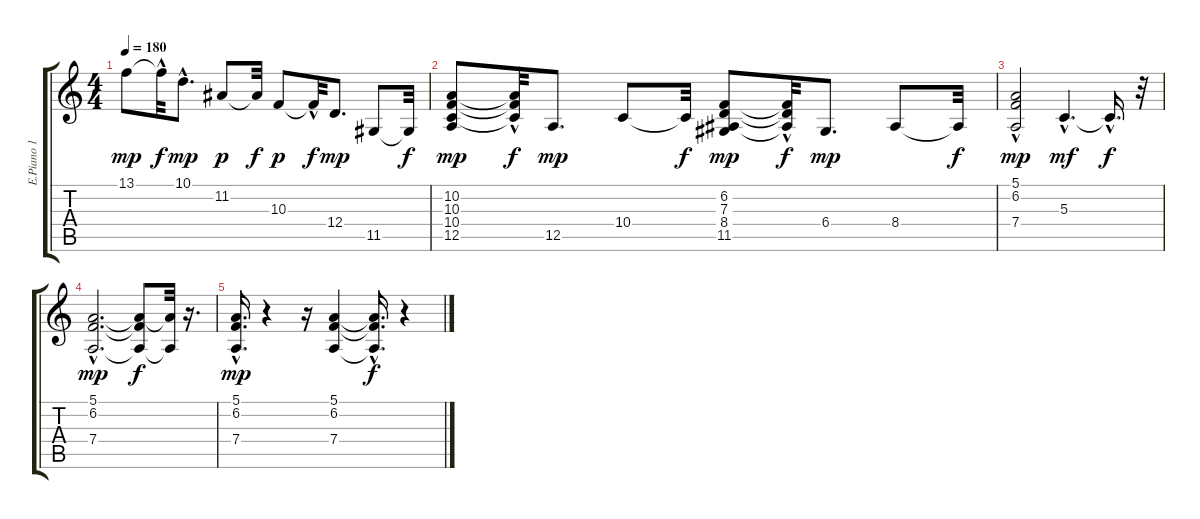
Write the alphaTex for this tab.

\track ("E.Piano 1" "E.Piano 1") {instrument electricpiano1}
\staff {score tabs}
\tuning (E4 B3 G3 D3 A2 E2) {hide}
\ts (4 4)
\tempo 180
\clef g2
\ks c
13.1.8{dy mp} 13.1{hac t}.32{dy f} 10.1{hac}.8{d dy mp} 11.2.8{dy p} 11.2{t}.32{dy f} 10.3.8{dy p} 10.3{hac t}.32{dy f} 12.4.8{d dy mp} 11.5.8 11.5{t}.32{dy f} |
(10.2 10.3 10.4 12.5).8{dy mp} (10.2{hac t} 10.3{hac t} 10.4{hac t}).32{dy f} 12.5.8{d dy mp} 10.4.8 10.4{t}.32{dy f} (6.2 7.3 8.4 11.5).8{dy mp} (6.2{hac t} 7.3{hac t} 8.4{hac t}).32{dy f} 6.4.8{d dy mp} 8.4.8 8.4{t}.32{dy f} |
(5.1{hac} 6.2{hac} 7.4{hac}).2{dy mp} 5.3{hac}.4{d dy mf} 5.3{hac t}.16{d dy f} r.32 |
(5.1{hac} 6.2{hac} 7.4{hac}).2{d dy mp} (5.1{t} 6.2{t} 7.4{t}).8{dy f} (5.1{t} 7.4{t}).32 r.16{d} |
(5.1{hac} 6.2{hac} 7.4{hac}).16{d dy mp} r.4 r.16 (5.1 6.2 7.4).4 (5.1{hac t} 6.2{t} 7.4{hac t}).16{d dy f} r.4
